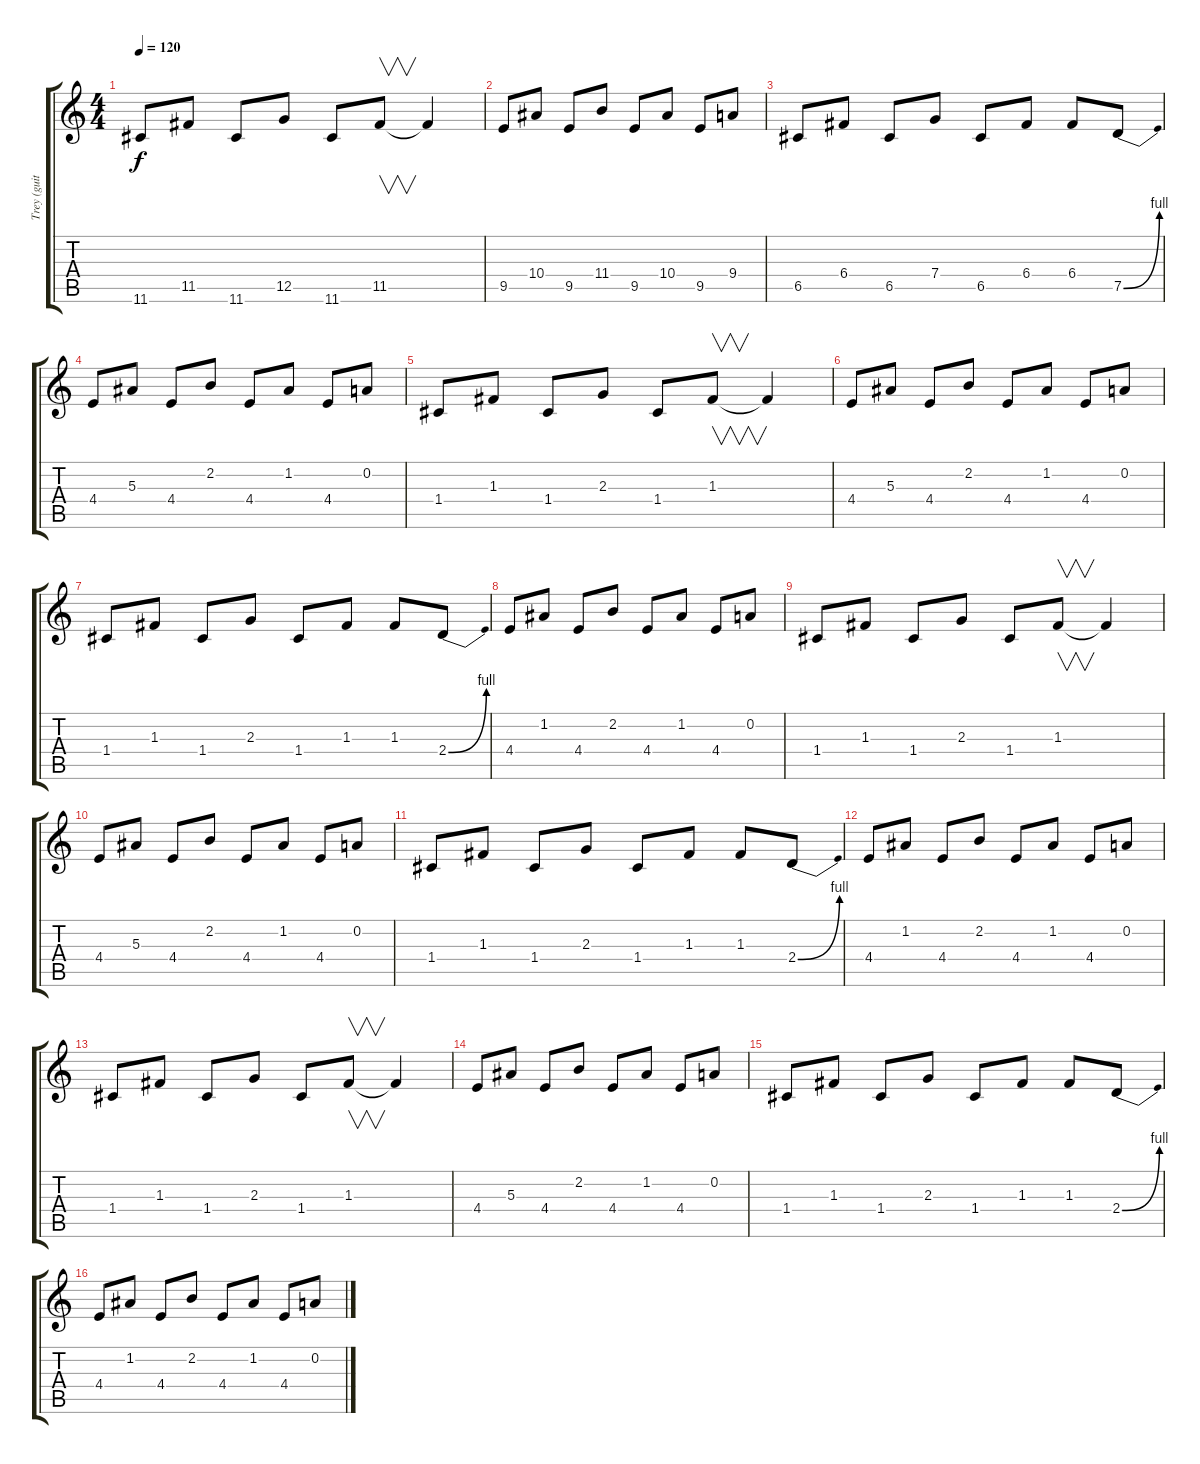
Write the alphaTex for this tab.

\track ("Trey (guitar) " "Trey (guit") {instrument overdrivenguitar}
\staff {score tabs}
\tuning (D4 A3 F3 C3 G2 D2) {hide}
\ts (4 4)
\tempo 120
\clef g2
\ks c
11.6.8{dy f} 11.5.8 11.6.8 12.5.8 11.6.8 11.5.8{v} 11.5{t}.4 |
9.5.8 10.4.8 9.5.8 11.4.8 9.5.8 10.4.8 9.5.8 9.4.8 |
6.5.8 6.4.8 6.5.8 7.4.8 6.5.8 6.4.8 6.4.8 7.5{be (bend 0 0 60 4)}.8 |
4.4.8 5.3.8 4.4.8 2.2.8 4.4.8 1.2.8 4.4.8 0.2.8 |
1.4.8 1.3.8 1.4.8 2.3.8 1.4.8 1.3.8{v} 1.3{t}.4 |
4.4.8 5.3.8 4.4.8 2.2.8 4.4.8 1.2.8 4.4.8 0.2.8 |
1.4.8 1.3.8 1.4.8 2.3.8 1.4.8 1.3.8 1.3.8 2.4{be (bend 0 0 60 4)}.8 |
4.4.8 1.2.8 4.4.8 2.2.8 4.4.8 1.2.8 4.4.8 0.2.8 |
1.4.8 1.3.8 1.4.8 2.3.8 1.4.8 1.3.8{v} 1.3{t}.4 |
4.4.8 5.3.8 4.4.8 2.2.8 4.4.8 1.2.8 4.4.8 0.2.8 |
1.4.8 1.3.8 1.4.8 2.3.8 1.4.8 1.3.8 1.3.8 2.4{be (bend 0 0 60 4)}.8 |
4.4.8 1.2.8 4.4.8 2.2.8 4.4.8 1.2.8 4.4.8 0.2.8 |
1.4.8 1.3.8 1.4.8 2.3.8 1.4.8 1.3.8{v} 1.3{t}.4 |
4.4.8 5.3.8 4.4.8 2.2.8 4.4.8 1.2.8 4.4.8 0.2.8 |
1.4.8 1.3.8 1.4.8 2.3.8 1.4.8 1.3.8 1.3.8 2.4{be (bend 0 0 60 4)}.8 |
4.4.8 1.2.8 4.4.8 2.2.8 4.4.8 1.2.8 4.4.8 0.2.8
